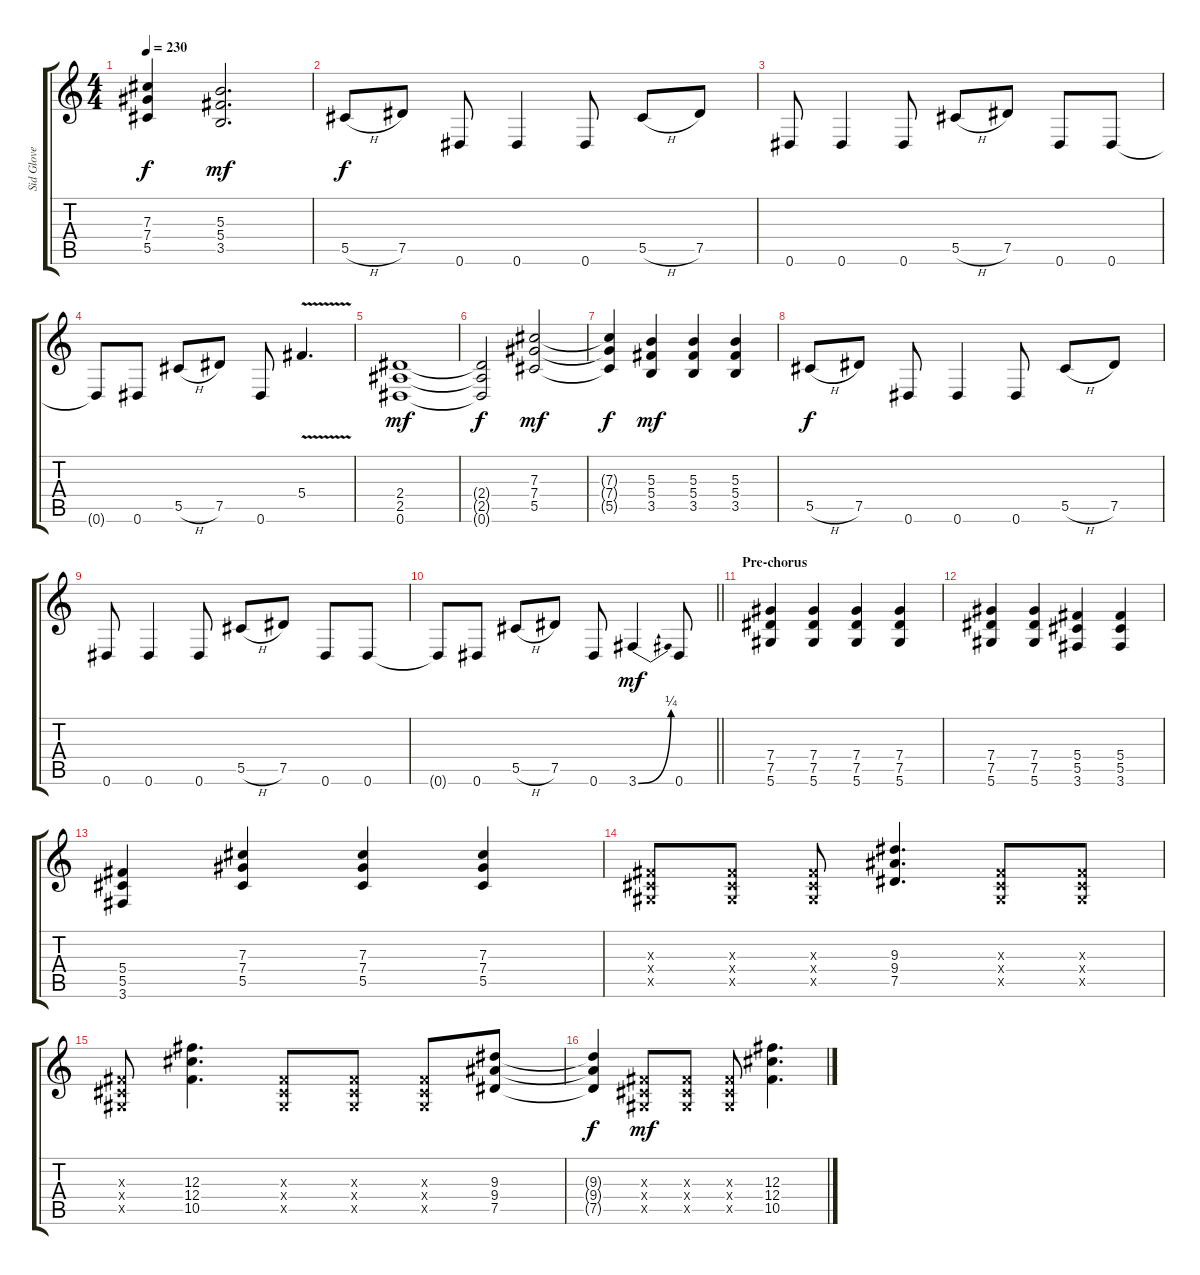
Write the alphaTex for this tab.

\track ("Sid Glove" "Sid Glove") {instrument distortionguitar}
\staff {score tabs}
\tuning (Eb4 Bb3 Gb3 Db3 Ab2 Eb2) {hide}
\ts (4 4)
\tempo 230
\clef g2
\ks c
(7.3{t} 7.4{t} 5.5{t}).4{dy f} (5.3 5.4 3.5).2{d dy mf} |
5.5{h}.8{dy f} 7.5.8 0.6.8 0.6.4 0.6.8 5.5{h}.8 7.5.8 |
0.6.8 0.6.4 0.6.8 5.5{h}.8 7.5.8 0.6.8 0.6.8 |
0.6{t}.8 0.6.8 5.5{h}.8 7.5.8 0.6.8 5.4{v}.4{d} |
(2.4 2.5 0.6).1{dy mf} |
(2.4{t} 2.5{t} 0.6{t}).2{dy f} (7.3 7.4 5.5).2{dy mf} |
(7.3{t} 7.4{t} 5.5{t}).4{dy f} (5.3 5.4 3.5).4{dy mf} (5.3 5.4 3.5).4 (5.3 5.4 3.5).4 |
5.5{h}.8{dy f} 7.5.8 0.6.8 0.6.4 0.6.8 5.5{h}.8 7.5.8 |
0.6.8 0.6.4 0.6.8 5.5{h}.8 7.5.8 0.6.8 0.6.8 |
\barLineRight lightlight
0.6{t}.8 0.6.8 5.5{h}.8 7.5.8 0.6.8 3.6{be (bend 0 0 60 1)}.4{dy mf} 0.6.8 |
\section ("" "Pre-chorus")
(7.4 7.5 5.6).4 (7.4 7.5 5.6).4 (7.4 7.5 5.6).4 (7.4 7.5 5.6).4 |
(7.4 7.5 5.6).4 (7.4 7.5 5.6).4 (5.4 5.5 3.6).4 (5.4 5.5 3.6).4 |
(5.4 5.5 3.6).4 (7.3 7.4 5.5).4 (7.3 7.4 5.5).4 (7.3 7.4 5.5).4 |
(0.3{x} 0.4{x} 0.5{x}).8 (0.3{x} 0.4{x} 0.5{x}).8 (0.3{x} 0.4{x} 0.5{x}).8 (9.3 9.4 7.5).4{d} (0.3{x} 0.4{x} 0.5{x}).8 (0.3{x} 0.4{x} 0.5{x}).8 |
(0.3{x} 0.4{x} 0.5{x}).8 (12.3 12.4 10.5).4{d} (0.3{x} 0.4{x} 0.5{x}).8 (0.3{x} 0.4{x} 0.5{x}).8 (0.3{x} 0.4{x} 0.5{x}).8 (9.3 9.4 7.5).8 |
(9.3{t} 9.4{t} 7.5{t}).4{dy f} (0.3{x} 0.4{x} 0.5{x}).8{dy mf} (0.3{x} 0.4{x} 0.5{x}).8 (0.3{x} 0.4{x} 0.5{x}).8 (12.3 12.4 10.5).4{d}
